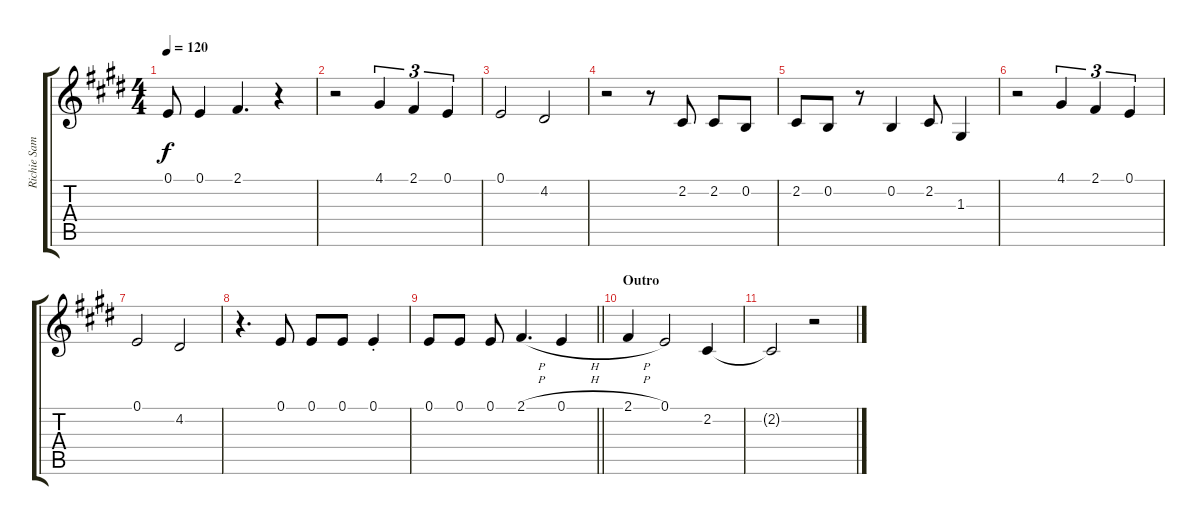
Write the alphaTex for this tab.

\track ("Richie Sambora (Backing Vocals)" "Richie Sam") {instrument trumpet}
\staff {score tabs}
\tuning (E4 B3 G3 D3 A2 E2) {hide}
\ts (4 4)
\tempo 120
\clef g2
\ks c#minor
0.1.8{dy f} 0.1.4 2.1.4{d} r.4 |
r.2 4.1.4{tu (3 2)} 2.1.4{tu (3 2)} 0.1.4{tu (3 2)} |
0.1.2 4.2.2 |
r.2 r.8 2.2.8 2.2.8 0.2.8 |
2.2.8 0.2.8 r.8 0.2.4 2.2.8 1.3.4 |
r.2 4.1.4{tu (3 2)} 2.1.4{tu (3 2)} 0.1.4{tu (3 2)} |
0.1.2 4.2.2 |
r.4{d} 0.1.8 0.1.8 0.1.8 0.1{st}.4 |
\barLineRight lightlight
0.1.8 0.1.8 0.1.8 2.1{h}.4{d} 0.1{h}.4 |
\section ("" "Outro")
2.1{h}.4 0.1.2 2.2.4 |
2.2{t}.2 r.2
